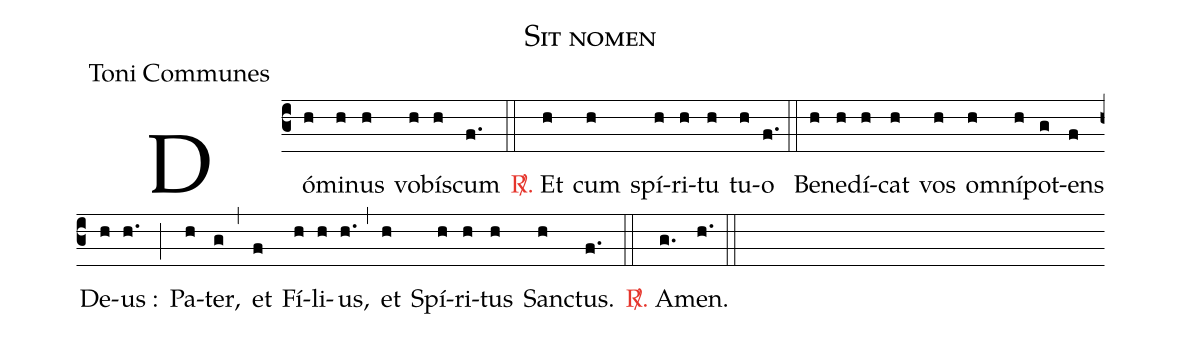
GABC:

name:Sit nomen;
office-part:Toni Communes;
%%
(c3) Dó(h)mi(h)nus(h) vo(h)bís(h)cum(f.) (::)
<c><sp>R/</sp>.</c> Et(h) cum(h) spí(h)ri(h)tu(h) tu(h)o(f.) (::)
Be(h)ne(h)dí(h)cat(h) vos(h) om(h)ní(h)pot(g)ens(f) De(h)us :(h.) (;)
Pa(h)ter,(g) (,) et(f) Fí(h)li(h)us,(h.) (,) et(h) Spí(h)ri(h)tus(h) San(h)ctus.(f.) (::)
<c><sp>R/</sp>.</c> A(g.)men.(h.) (::)
